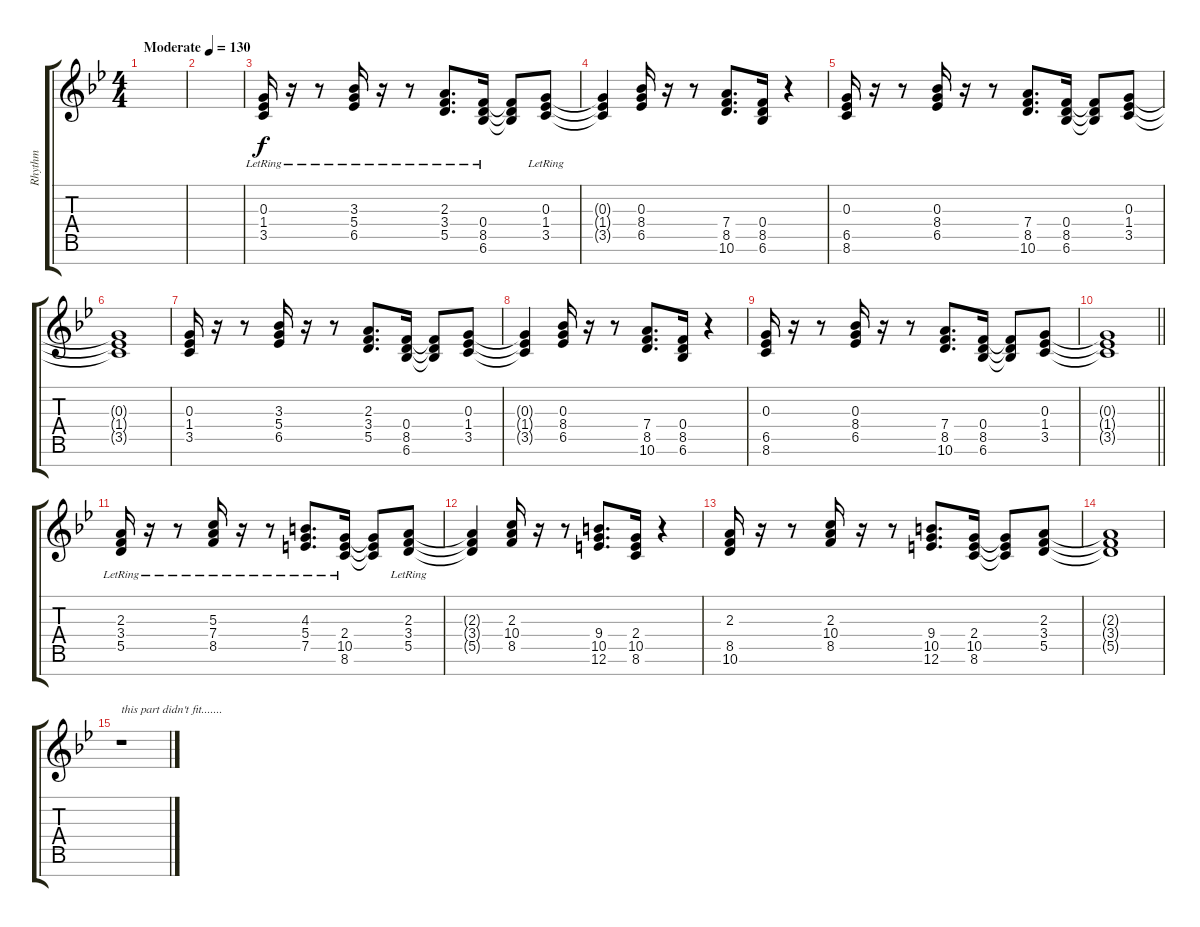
\track ("Rhythm" "Rhythm") {instrument acousticguitarsteel}
\staff {score tabs}
\tuning (E4 B3 G3 D3 A2 E2 B1) {hide}
\ts (4 4)
\tempo (130 "Moderate")
\clef g2
\ks bb
|
|
(0.3{lr} 1.4 3.5).16 r.16 r.8 (3.3 5.4{lr} 6.5).16 r.16 r.8 (2.3{lr} 3.4 5.5).8{d} (0.4 8.5{lr} 6.6).16 (0.4{t} 8.5{t} 6.6{t}).8 (0.3{lr} 1.4 3.5).8 |
(0.3{t} 1.4{t} 3.5{t}).4 (0.3 8.4 6.5).16 r.16 r.8 (7.4 8.5 10.6).8{d} (0.4 8.5 6.6).16 r.4 |
(0.3 6.5 8.6).16 r.16 r.8 (0.3 8.4 6.5).16 r.16 r.8 (7.4 8.5 10.6).8{d} (0.4 8.5 6.6).16 (0.4{t} 8.5{t} 6.6{t}).8 (0.3 1.4 3.5).8 |
(0.3{t} 1.4{t} 3.5{t}).1 |
(0.3 1.4 3.5).16 r.16 r.8 (3.3 5.4 6.5).16 r.16 r.8 (2.3 3.4 5.5).8{d} (0.4 8.5 6.6).16 (0.4{t} 8.5{t} 6.6{t}).8 (0.3 1.4 3.5).8 |
(0.3{t} 1.4{t} 3.5{t}).4 (0.3 8.4 6.5).16 r.16 r.8 (7.4 8.5 10.6).8{d} (0.4 8.5 6.6).16 r.4 |
(0.3 6.5 8.6).16 r.16 r.8 (0.3 8.4 6.5).16 r.16 r.8 (7.4 8.5 10.6).8{d} (0.4 8.5 6.6).16 (0.4{t} 8.5{t} 6.6{t}).8 (0.3 1.4 3.5).8 |
\barLineRight lightlight
(0.3{t} 1.4{t} 3.5{t}).1 |
(2.3{lr} 3.4 5.5).16 r.16 r.8 (5.3 7.4{lr} 8.5).16 r.16 r.8 (4.3{lr} 5.4 7.5).8{d} (2.4 10.5{lr} 8.6).16 (2.4{t} 10.5{t} 8.6{t}).8 (2.3{lr} 3.4 5.5).8 |
(2.3{t} 3.4{t} 5.5{t}).4 (2.3 10.4 8.5).16 r.16 r.8 (9.4 10.5 12.6).8{d} (2.4 10.5 8.6).16 r.4 |
(2.3 8.5 10.6).16 r.16 r.8 (2.3 10.4 8.5).16 r.16 r.8 (9.4 10.5 12.6).8{d} (2.4 10.5 8.6).16 (2.4{t} 10.5{t} 8.6{t}).8 (2.3 3.4 5.5).8 |
(2.3{t} 3.4{t} 5.5{t}).1 |
r.1{txt "this part didn't fit......."}
